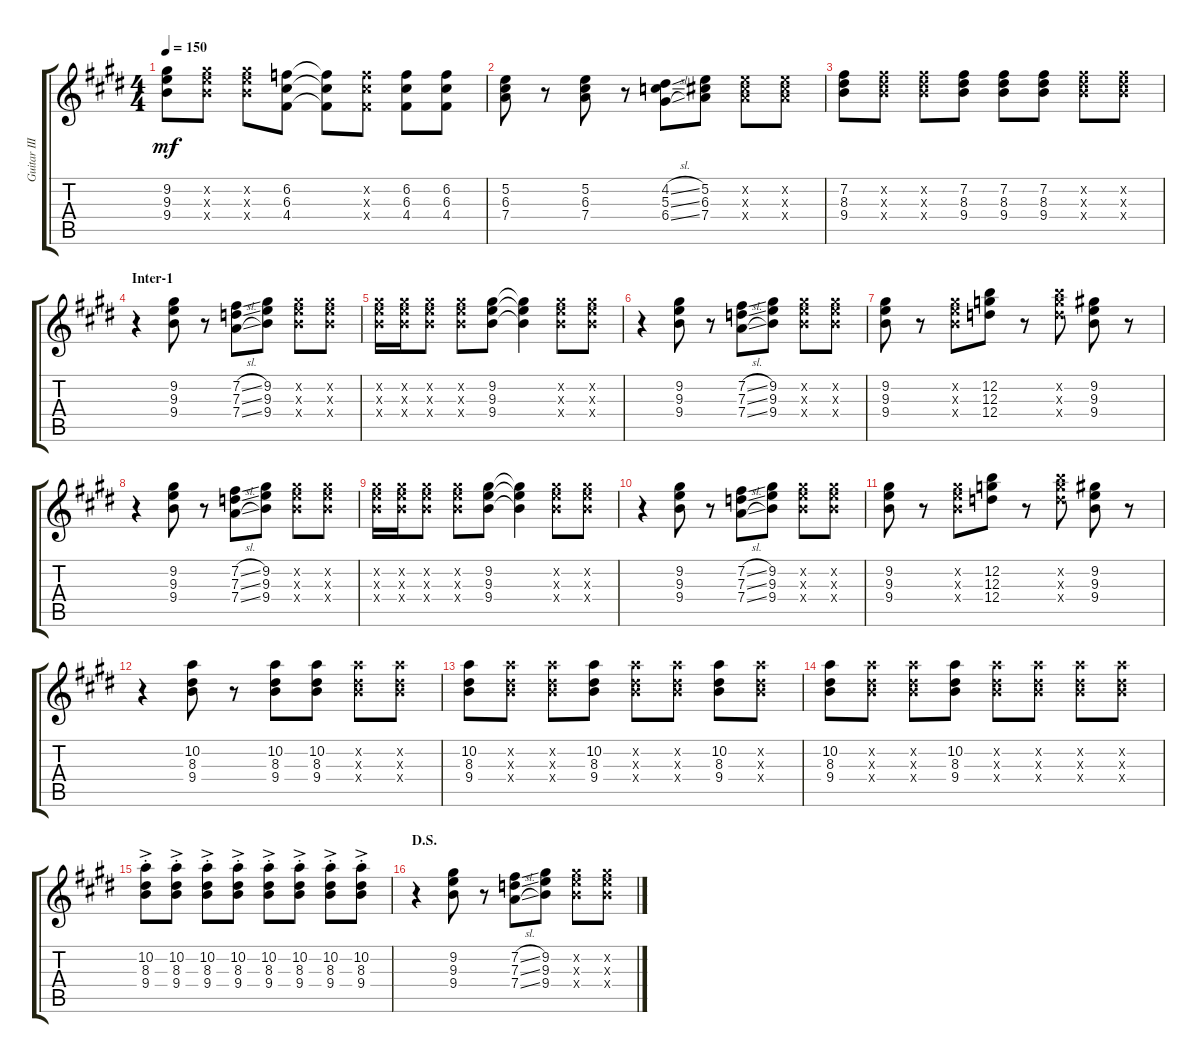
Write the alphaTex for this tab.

\track ("Guitar III" "Guitar III") {instrument overdrivenguitar}
\staff {score tabs}
\tuning (E4 B3 G3 D3 A2 E2) {hide}
\ts (4 4)
\tempo 150
\clef g2
\ks e
(9.2 9.3 9.4).8{dy mf} (9.2{x} 9.3{x} 9.4{x}).8 (9.2{x} 9.3{x} 9.4{x}).8 (6.2 6.3 4.4).8 (6.2{t} 6.3{t} 4.4{t}).8 (6.2{x} 6.3{x} 4.4{x}).8 (6.2 6.3 4.4).8 (6.2 6.3 4.4).8 |
(5.2 6.3 7.4).8 r.8 (5.2 6.3 7.4).8 r.8 (4.2{sl} 5.3{sl} 6.4{sl}).8 (5.2 6.3 7.4).8 (5.2{x} 6.3{x} 7.4{x}).8 (5.2{x} 6.3{x} 7.4{x}).8 |
(7.2 8.3 9.4).8 (7.2{x} 8.3{x} 9.4{x}).8 (7.2{x} 8.3{x} 9.4{x}).8 (7.2 8.3 9.4).8 (7.2 8.3 9.4).8 (7.2 8.3 9.4).8 (7.2{x} 8.3{x} 9.4{x}).8 (7.2{x} 8.3{x} 9.4{x}).8 |
\section ("" "Inter-1")
r.4 (9.2 9.3 9.4).8 r.8 (7.2{sl} 7.3{sl} 7.4{sl}).8 (9.2 9.3 9.4).8 (9.2{x} 9.3{x} 9.4{x}).8 (9.2{x} 9.3{x} 9.4{x}).8 |
(9.2{x} 9.3{x} 9.4{x}).16 (9.2{x} 9.3{x} 9.4{x}).16 (9.2{x} 9.3{x} 9.4{x}).8 (9.2{x} 9.3{x} 9.4{x}).8 (9.2 9.3 9.4).8 (9.2{t} 9.3{t} 9.4{t}).4 (9.2{x} 9.3{x} 9.4{x}).8 (9.2{x} 9.3{x} 9.4{x}).8 |
r.4 (9.2 9.3 9.4).8 r.8 (7.2{sl} 7.3{sl} 7.4{sl}).8 (9.2 9.3 9.4).8 (9.2{x} 9.3{x} 9.4{x}).8 (9.2{x} 9.3{x} 9.4{x}).8 |
(9.2 9.3 9.4).8 r.8 (9.2{x} 9.3{x} 9.4{x}).8 (12.2 12.3 12.4).8 r.8 (12.2{x} 12.3{x} 12.4{x}).8 (9.2 9.3 9.4).8 r.8 |
r.4 (9.2 9.3 9.4).8 r.8 (7.2{sl} 7.3{sl} 7.4{sl}).8 (9.2 9.3 9.4).8 (9.2{x} 9.3{x} 9.4{x}).8 (9.2{x} 9.3{x} 9.4{x}).8 |
(9.2{x} 9.3{x} 9.4{x}).16 (9.2{x} 9.3{x} 9.4{x}).16 (9.2{x} 9.3{x} 9.4{x}).8 (9.2{x} 9.3{x} 9.4{x}).8 (9.2 9.3 9.4).8 (9.2{t} 9.3{t} 9.4{t}).4 (9.2{x} 9.3{x} 9.4{x}).8 (9.2{x} 9.3{x} 9.4{x}).8 |
r.4 (9.2 9.3 9.4).8 r.8 (7.2{sl} 7.3{sl} 7.4{sl}).8 (9.2 9.3 9.4).8 (9.2{x} 9.3{x} 9.4{x}).8 (9.2{x} 9.3{x} 9.4{x}).8 |
(9.2 9.3 9.4).8 r.8 (9.2{x} 9.3{x} 9.4{x}).8 (12.2 12.3 12.4).8 r.8 (12.2{x} 12.3{x} 12.4{x}).8 (9.2 9.3 9.4).8 r.8 |
r.4 (10.2 8.3 9.4).8 r.8 (10.2 8.3 9.4).8 (10.2 8.3 9.4).8 (10.2{x} 8.3{x} 9.4{x}).8 (10.2{x} 8.3{x} 9.4{x}).8 |
(10.2 8.3 9.4).8 (10.2{x} 8.3{x} 9.4{x}).8 (10.2{x} 8.3{x} 9.4{x}).8 (10.2 8.3 9.4).8 (10.2{x} 8.3{x} 9.4{x}).8 (10.2{x} 8.3{x} 9.4{x}).8 (10.2 8.3 9.4).8 (10.2{x} 8.3{x} 9.4{x}).8 |
(10.2 8.3 9.4).8 (10.2{x} 8.3{x} 9.4{x}).8 (10.2{x} 8.3{x} 9.4{x}).8 (10.2 8.3 9.4).8 (10.2{x} 8.3{x} 9.4{x}).8 (10.2{x} 8.3{x} 9.4{x}).8 (10.2{x} 8.3{x} 9.4{x}).8 (10.2{x} 8.3{x} 9.4{x}).8 |
(10.2{ac st} 8.3{ac st} 9.4{ac st}).8 (10.2{ac st} 8.3{ac st} 9.4{ac st}).8 (10.2{ac st} 8.3{ac st} 9.4{ac st}).8 (10.2{ac st} 8.3{ac st} 9.4{ac st}).8 (10.2{ac st} 8.3{ac st} 9.4{ac st}).8 (10.2{ac st} 8.3{ac st} 9.4{ac st}).8 (10.2{ac st} 8.3{ac st} 9.4{ac st}).8 (10.2{ac st} 8.3{ac st} 9.4{ac st}).8 |
\section ("" "D.S.")
r.4 (9.2 9.3 9.4).8 r.8 (7.2{sl} 7.3{sl} 7.4{sl}).8 (9.2 9.3 9.4).8 (9.2{x} 9.3{x} 9.4{x}).8 (9.2{x} 9.3{x} 9.4{x}).8
